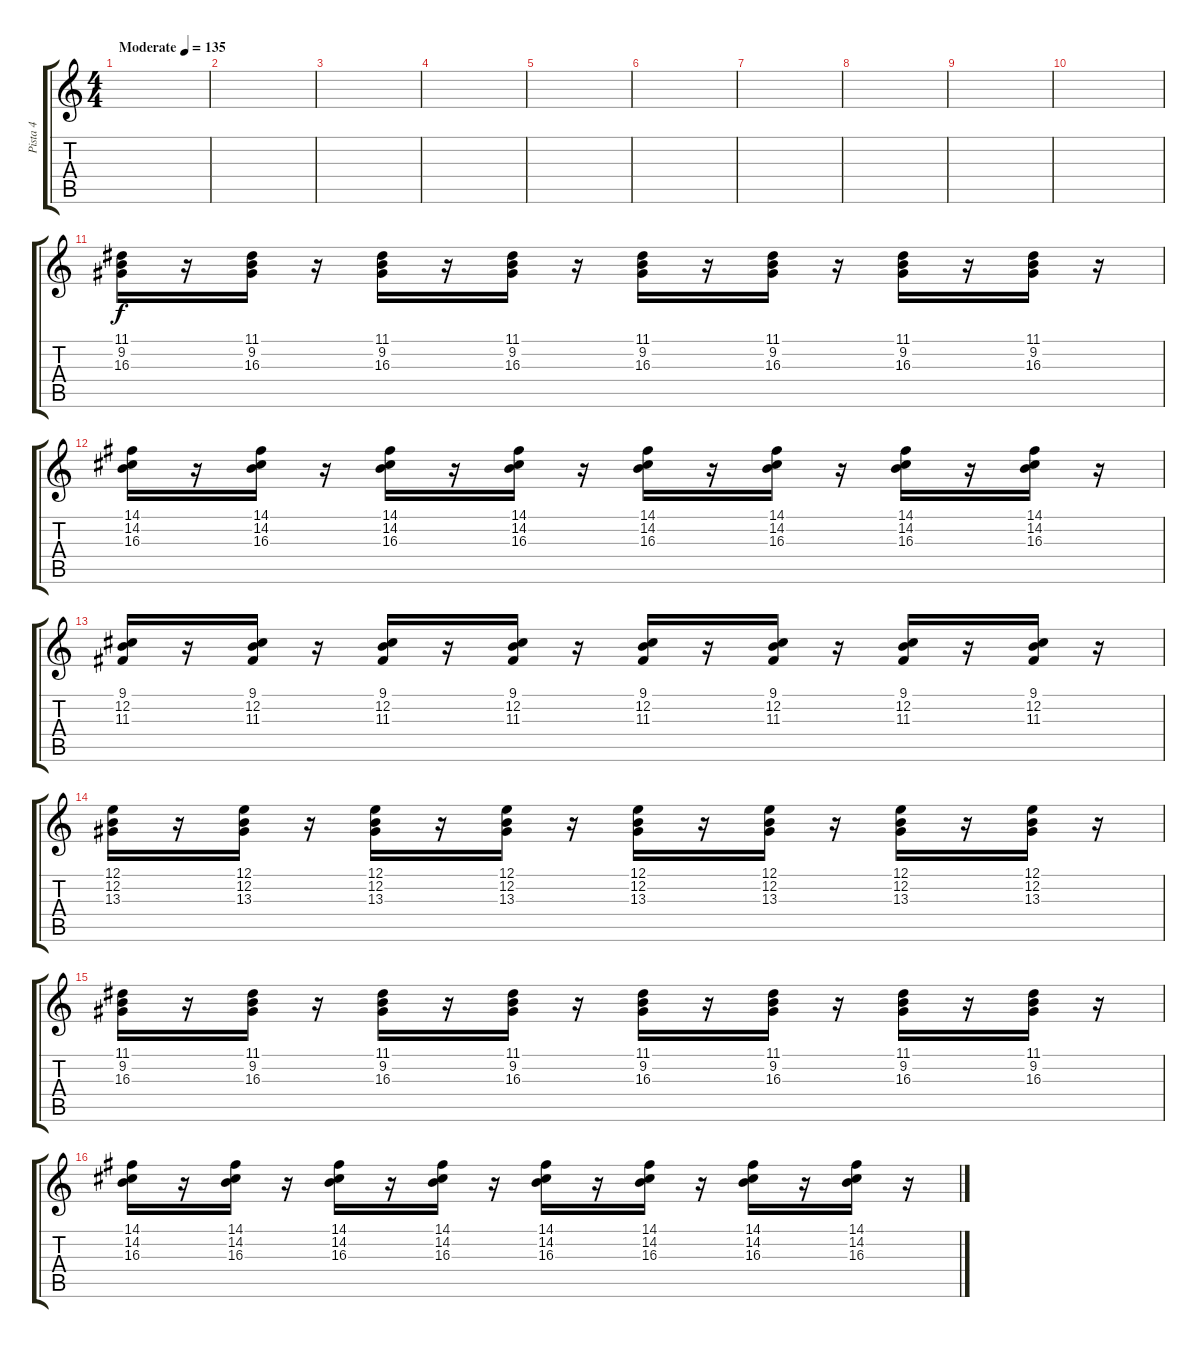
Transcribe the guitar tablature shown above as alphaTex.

\track ("Pista 4" "Pista 4") {instrument percussiveorgan}
\staff {score tabs}
\tuning (E4 B3 G3 D3 A2 E2) {hide}
\ts (4 4)
\tempo (135 "Moderate")
\clef g2
\ks c
|
|
|
|
|
|
|
|
|
|
(11.1 9.2 16.3).16{volume 5} r.16 (11.1 9.2 16.3).16 r.16 (11.1 9.2 16.3).16 r.16 (11.1 9.2 16.3).16 r.16 (11.1 9.2 16.3).16 r.16 (11.1 9.2 16.3).16 r.16 (11.1 9.2 16.3).16 r.16 (11.1 9.2 16.3).16 r.16 |
(14.1 14.2 16.3).16{volume 6} r.16 (14.1 14.2 16.3).16 r.16 (14.1 14.2 16.3).16 r.16 (14.1 14.2 16.3).16 r.16 (14.1 14.2 16.3).16 r.16 (14.1 14.2 16.3).16 r.16 (14.1 14.2 16.3).16 r.16 (14.1 14.2 16.3).16 r.16 |
(9.1 12.2 11.3).16{volume 8} r.16 (9.1 12.2 11.3).16 r.16 (9.1 12.2 11.3).16 r.16 (9.1 12.2 11.3).16 r.16 (9.1 12.2 11.3).16 r.16 (9.1 12.2 11.3).16 r.16 (9.1 12.2 11.3).16 r.16 (9.1 12.2 11.3).16 r.16 |
(12.1 12.2 13.3).16{volume 10} r.16 (12.1 12.2 13.3).16 r.16 (12.1 12.2 13.3).16 r.16 (12.1 12.2 13.3).16 r.16 (12.1 12.2 13.3).16 r.16 (12.1 12.2 13.3).16 r.16 (12.1 12.2 13.3).16 r.16 (12.1 12.2 13.3).16 r.16 |
(11.1 9.2 16.3).16{volume 13} r.16 (11.1 9.2 16.3).16 r.16 (11.1 9.2 16.3).16 r.16 (11.1 9.2 16.3).16 r.16 (11.1 9.2 16.3).16 r.16 (11.1 9.2 16.3).16 r.16 (11.1 9.2 16.3).16 r.16 (11.1 9.2 16.3).16 r.16 |
(14.1 14.2 16.3).16 r.16 (14.1 14.2 16.3).16 r.16 (14.1 14.2 16.3).16 r.16 (14.1 14.2 16.3).16 r.16 (14.1 14.2 16.3).16 r.16 (14.1 14.2 16.3).16 r.16 (14.1 14.2 16.3).16 r.16 (14.1 14.2 16.3).16 r.16
